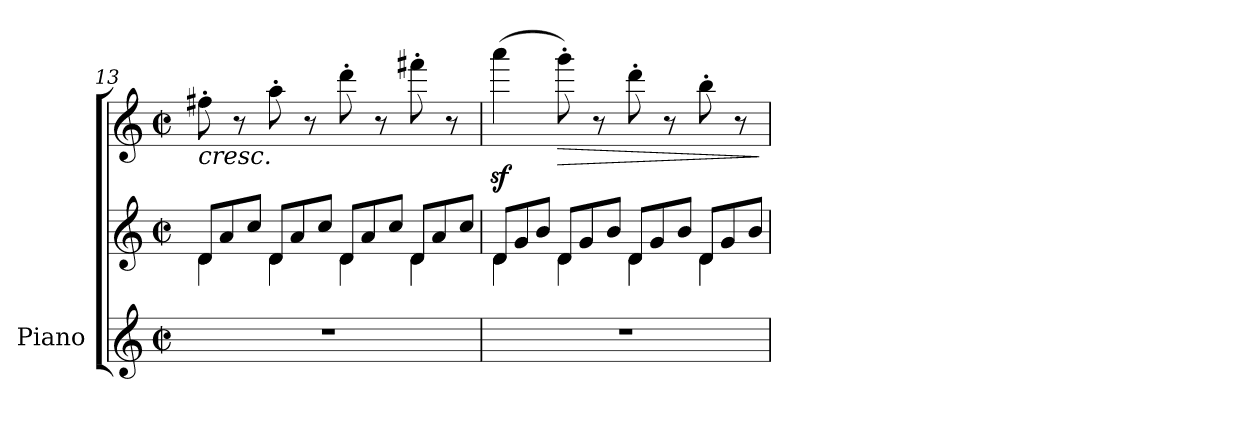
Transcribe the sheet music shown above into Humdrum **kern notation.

**kern	**kern	**kern	**dynam
*part1	*part1	*part1	*part1
*staff3	*staff2	*staff1	*staff1/2/3
*I"Piano	*	*	*
*I'Pno	*	*	*
*clefG2	*clefG2	*clefG2	*
*k[]	*k[]	*k[]	*
*M2/2	*M2/2	*M2/2	*
*met(c|)	*met(c|)	*met(c|)	*
*	*Xtuplet	*	*
=13	=13	=13	=13
*	*^	*	*
!	!	!	!LO:TX:b:i:t=cresc.	!
1r	12d/L	4d\	8ff#X'\	.
.	12a/	.	.	.
.	.	.	8r	.
.	12cc/J	.	.	.
.	12d/L	4d\	8aa'\	.
.	12a/	.	.	.
.	.	.	8r	.
.	12cc/J	.	.	.
.	12d/L	4d\	8ddd'\	.
.	12a/	.	.	.
.	.	.	8r	.
.	12cc/J	.	.	.
.	12d/L	4d\	8fff#X'\	.
.	12a/	.	.	.
.	.	.	8r	.
.	12cc/J	.	.	.
!!LO:LB:g=z
=14	=14	=14	=14	=14
1r	12d/L	4d\	(>4aaaz<\	.
.	12g/	.	.	.
.	12b/J	.	.	.
!	!	!	!	!LO:HP:b
.	12d/L	4d\	8ggg'\)	>
.	12g/	.	.	.
.	.	.	8r	.
.	12b/J	.	.	.
.	12d/L	4d\	8ddd'\	.
.	12g/	.	.	.
.	.	.	8r	.
.	12b/J	.	.	.
.	12d/L	4d\	8bb'\	.
.	12g/	.	.	.
.	.	.	8r	.
.	12b/J	.	.	.
*	*v	*v	*	*
.	.	.	]
=	=	=	=
*-	*-	*-	*-
